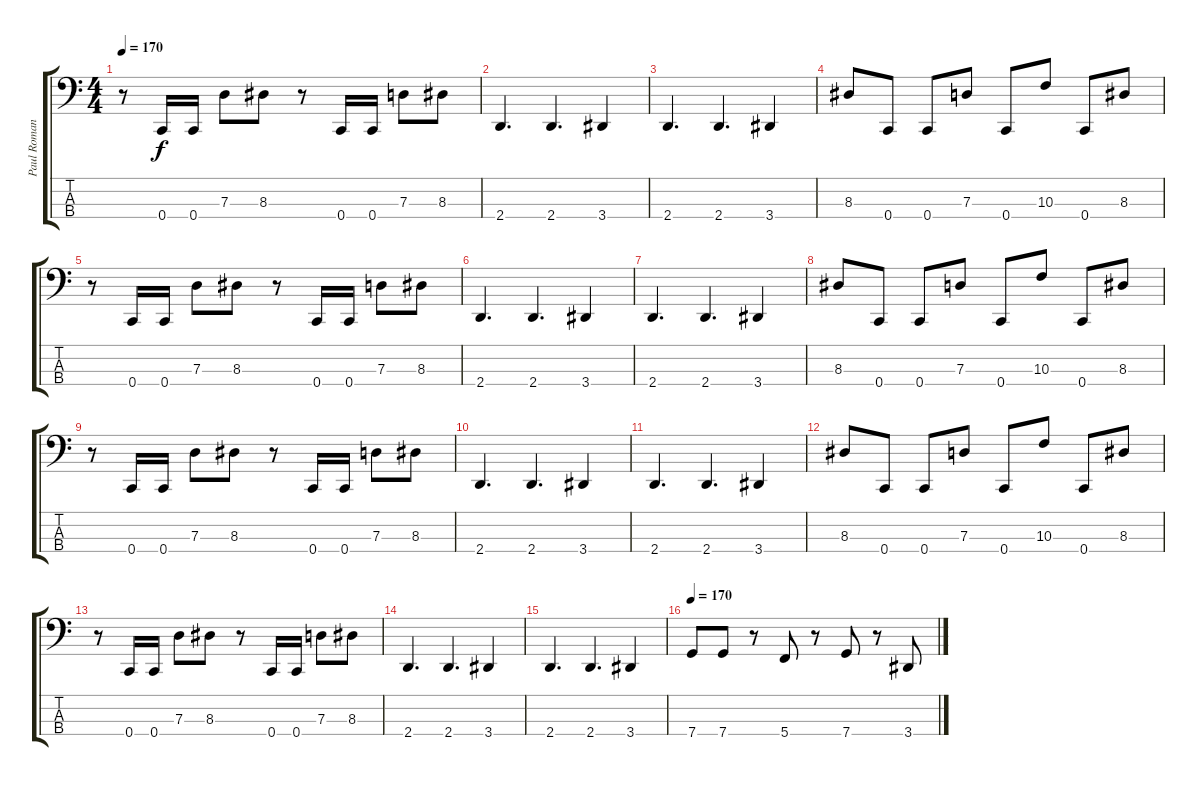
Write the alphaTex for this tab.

\track ("Paul Romanko" "Paul Roman") {instrument electricbasspick}
\staff {score tabs}
\tuning (F2 C2 G1 C1) {hide}
\ts (4 4)
\tempo 170
\clef f4
\ks c
r.8{dy f} 0.4.16 0.4.16 7.3.8 8.3.8 r.8 0.4.16 0.4.16 7.3.8 8.3.8 |
2.4.4{d} 2.4.4{d} 3.4.4 |
2.4.4{d} 2.4.4{d} 3.4.4 |
8.3.8 0.4.8 0.4.8 7.3.8 0.4.8 10.3.8 0.4.8 8.3.8 |
r.8 0.4.16 0.4.16 7.3.8 8.3.8 r.8 0.4.16 0.4.16 7.3.8 8.3.8 |
2.4.4{d} 2.4.4{d} 3.4.4 |
2.4.4{d} 2.4.4{d} 3.4.4 |
8.3.8 0.4.8 0.4.8 7.3.8 0.4.8 10.3.8 0.4.8 8.3.8 |
r.8 0.4.16 0.4.16 7.3.8 8.3.8 r.8 0.4.16 0.4.16 7.3.8 8.3.8 |
2.4.4{d} 2.4.4{d} 3.4.4 |
2.4.4{d} 2.4.4{d} 3.4.4 |
8.3.8 0.4.8 0.4.8 7.3.8 0.4.8 10.3.8 0.4.8 8.3.8 |
r.8 0.4.16 0.4.16 7.3.8 8.3.8 r.8 0.4.16 0.4.16 7.3.8 8.3.8 |
2.4.4{d} 2.4.4{d} 3.4.4 |
2.4.4{d} 2.4.4{d} 3.4.4 |
\tempo 170
7.4.8 7.4.8 r.8 5.4.8 r.8 7.4.8 r.8 3.4.8
